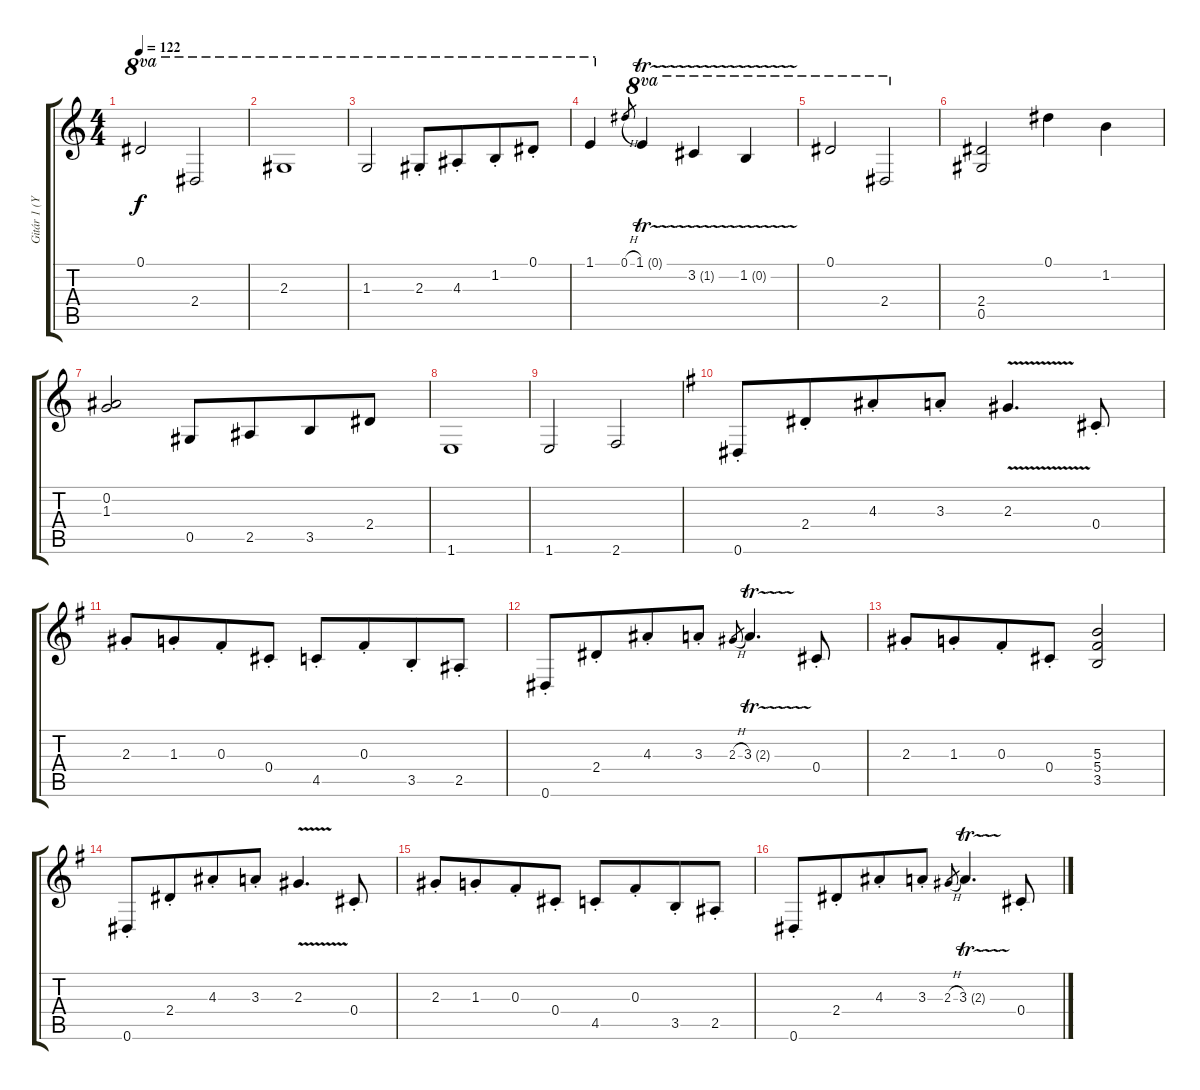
\track ("Gitár 1 (Yngwie Malmsteen)" "Gitár 1 (Y") {instrument distortionguitar}
\staff {score tabs}
\tuning (Eb4 Bb3 Gb3 Db3 Ab2 Eb2) {hide}
\ts (4 4)
\tempo 122
\clef g2
\ks c
0.1.2{ot 8va dy f} 2.4.2{ot 8va} |
2.3.1{ot 8va} |
1.3.2{ot 8va} 2.3{st}.8{ot 8va} 4.3{st}.8{ot 8va beam merge} 1.2{st}.8{ot 8va} 0.1{st}.8{ot 8va} |
1.1.4{ot 8va} 0.1{h}.8{gr} 1.1{tr (0 32)}.4{ot 8va} 3.2{tr (1 32)}.4{ot 8va} 1.2{tr (0 32)}.4{ot 8va} |
0.1.2{ot 8va} 2.4.2{ot 8va} |
(2.4 0.5).2 0.1.4 1.2.4 |
(0.2 1.3).2 0.5.8 2.5.8{beam merge} 3.5.8 2.4.8 |
1.6.1 |
1.6.2 2.6.2 |
\ks g
0.6{st}.8{volume 16} 2.4{st}.8{beam merge} 4.3{st}.8 3.3{st}.8 2.3{v}.4{d} 0.4{st}.8 |
2.3{st}.8 1.3{st}.8{beam merge} 0.3{st}.8 0.4{st}.8 4.5{st}.8 0.3{st}.8{beam merge} 3.5{st}.8 2.5{st}.8 |
0.6{st}.8 2.4{st}.8{beam merge} 4.3{st}.8 3.3{st}.8 2.3{h}.8{gr} 3.3{tr (2 32)}.4{d} 0.4{st}.8 |
2.3{st}.8 1.3{st}.8{beam merge} 0.3{st}.8 0.4{st}.8 (5.3 5.4 3.5).2 |
0.6{st}.8 2.4{st}.8{beam merge} 4.3{st}.8 3.3{st}.8 2.3{v}.4{d} 0.4{st}.8 |
2.3{st}.8 1.3{st}.8{beam merge} 0.3{st}.8 0.4{st}.8 4.5{st}.8 0.3{st}.8{beam merge} 3.5{st}.8 2.5{st}.8 |
0.6{st}.8 2.4{st}.8{beam merge} 4.3{st}.8 3.3{st}.8 2.3{h}.8{gr} 3.3{tr (2 32)}.4{d} 0.4{st}.8
